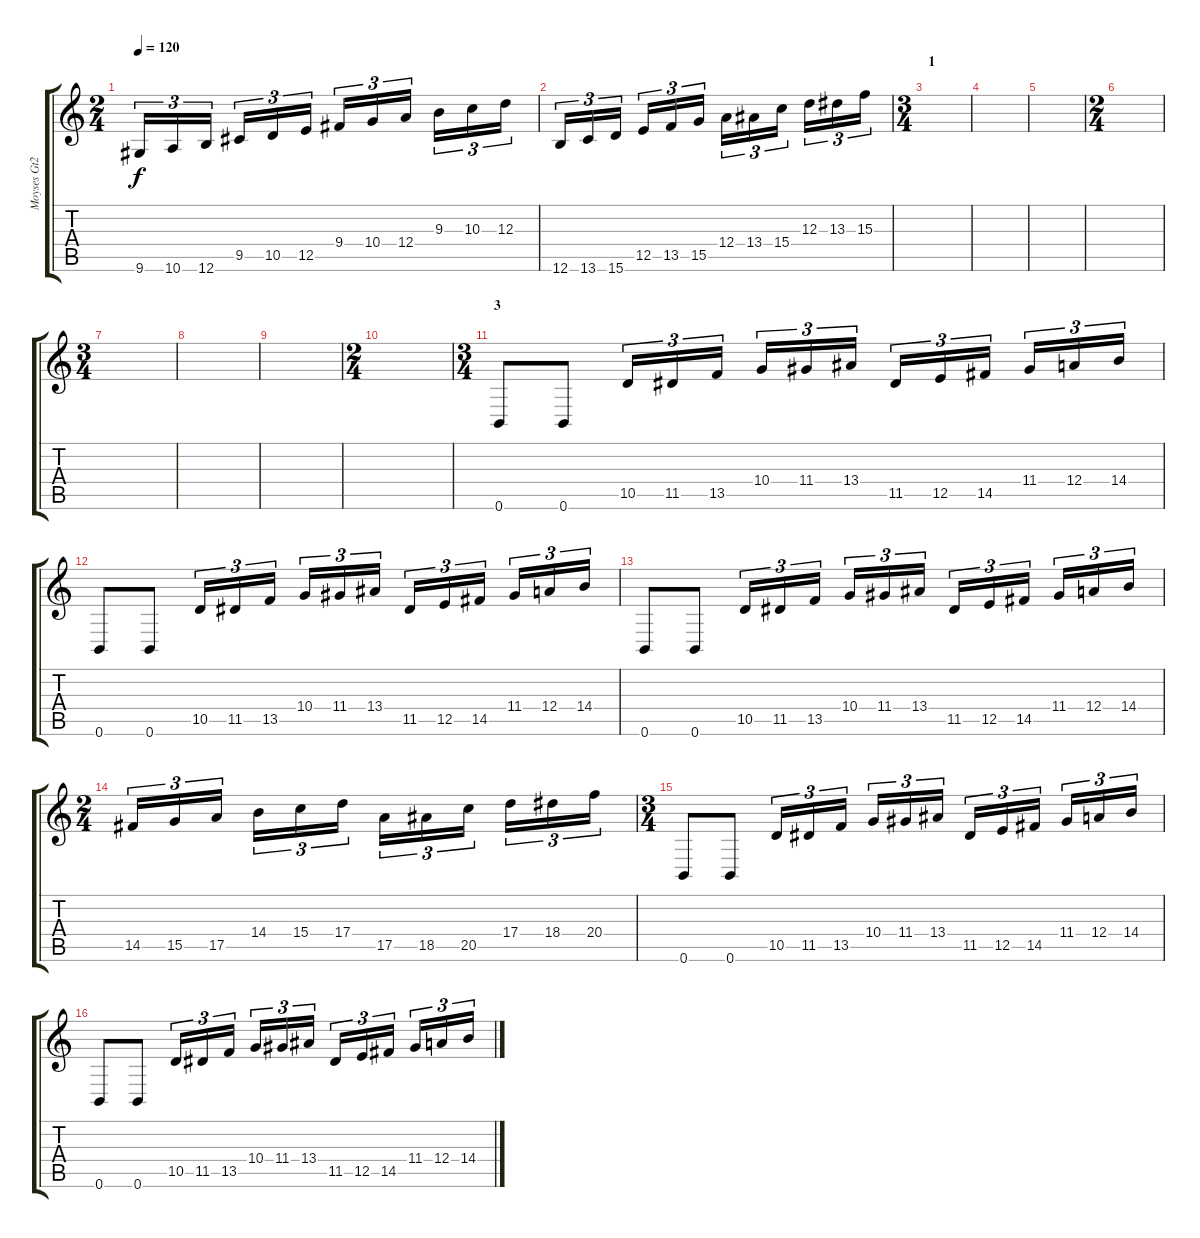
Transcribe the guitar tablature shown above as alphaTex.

\track ("Moyses Gt2" "Moyses Gt2") {instrument distortionguitar}
\staff {score tabs}
\tuning (B3 Gb3 D3 A2 E2 B1) {hide}
\ts (2 4)
\tempo 120
\clef g2
\ks c
9.6.16{tu (3 2) dy f} 10.6.16{tu (3 2)} 12.6.16{tu (3 2)} 9.5.16{tu (3 2)} 10.5.16{tu (3 2)} 12.5.16{tu (3 2)} 9.4.16{tu (3 2)} 10.4.16{tu (3 2)} 12.4.16{tu (3 2)} 9.3.16{tu (3 2)} 10.3.16{tu (3 2)} 12.3.16{tu (3 2)} |
12.6.16{tu (3 2)} 13.6.16{tu (3 2)} 15.6.16{tu (3 2)} 12.5.16{tu (3 2)} 13.5.16{tu (3 2)} 15.5.16{tu (3 2)} 12.4.16{tu (3 2)} 13.4.16{tu (3 2)} 15.4.16{tu (3 2)} 12.3.16{tu (3 2)} 13.3.16{tu (3 2)} 15.3.16{tu (3 2)} |
\ts (3 4)
\section ("" "1")
|
|
|
\ts (2 4)
|
\ts (3 4)
|
|
|
\ts (2 4)
|
\ts (3 4)
\section ("" "3")
0.6.8 0.6.8 10.5.16{tu (3 2)} 11.5.16{tu (3 2)} 13.5.16{tu (3 2)} 10.4.16{tu (3 2)} 11.4.16{tu (3 2)} 13.4.16{tu (3 2)} 11.5.16{tu (3 2)} 12.5.16{tu (3 2)} 14.5.16{tu (3 2)} 11.4.16{tu (3 2)} 12.4.16{tu (3 2)} 14.4.16{tu (3 2)} |
0.6.8 0.6.8 10.5.16{tu (3 2)} 11.5.16{tu (3 2)} 13.5.16{tu (3 2)} 10.4.16{tu (3 2)} 11.4.16{tu (3 2)} 13.4.16{tu (3 2)} 11.5.16{tu (3 2)} 12.5.16{tu (3 2)} 14.5.16{tu (3 2)} 11.4.16{tu (3 2)} 12.4.16{tu (3 2)} 14.4.16{tu (3 2)} |
0.6.8 0.6.8 10.5.16{tu (3 2)} 11.5.16{tu (3 2)} 13.5.16{tu (3 2)} 10.4.16{tu (3 2)} 11.4.16{tu (3 2)} 13.4.16{tu (3 2)} 11.5.16{tu (3 2)} 12.5.16{tu (3 2)} 14.5.16{tu (3 2)} 11.4.16{tu (3 2)} 12.4.16{tu (3 2)} 14.4.16{tu (3 2)} |
\ts (2 4)
14.5.16{tu (3 2)} 15.5.16{tu (3 2)} 17.5.16{tu (3 2)} 14.4.16{tu (3 2)} 15.4.16{tu (3 2)} 17.4.16{tu (3 2)} 17.5.16{tu (3 2)} 18.5.16{tu (3 2)} 20.5.16{tu (3 2)} 17.4.16{tu (3 2)} 18.4.16{tu (3 2)} 20.4.16{tu (3 2)} |
\ts (3 4)
0.6.8 0.6.8 10.5.16{tu (3 2)} 11.5.16{tu (3 2)} 13.5.16{tu (3 2)} 10.4.16{tu (3 2)} 11.4.16{tu (3 2)} 13.4.16{tu (3 2)} 11.5.16{tu (3 2)} 12.5.16{tu (3 2)} 14.5.16{tu (3 2)} 11.4.16{tu (3 2)} 12.4.16{tu (3 2)} 14.4.16{tu (3 2)} |
0.6.8 0.6.8 10.5.16{tu (3 2)} 11.5.16{tu (3 2)} 13.5.16{tu (3 2)} 10.4.16{tu (3 2)} 11.4.16{tu (3 2)} 13.4.16{tu (3 2)} 11.5.16{tu (3 2)} 12.5.16{tu (3 2)} 14.5.16{tu (3 2)} 11.4.16{tu (3 2)} 12.4.16{tu (3 2)} 14.4.16{tu (3 2)}
